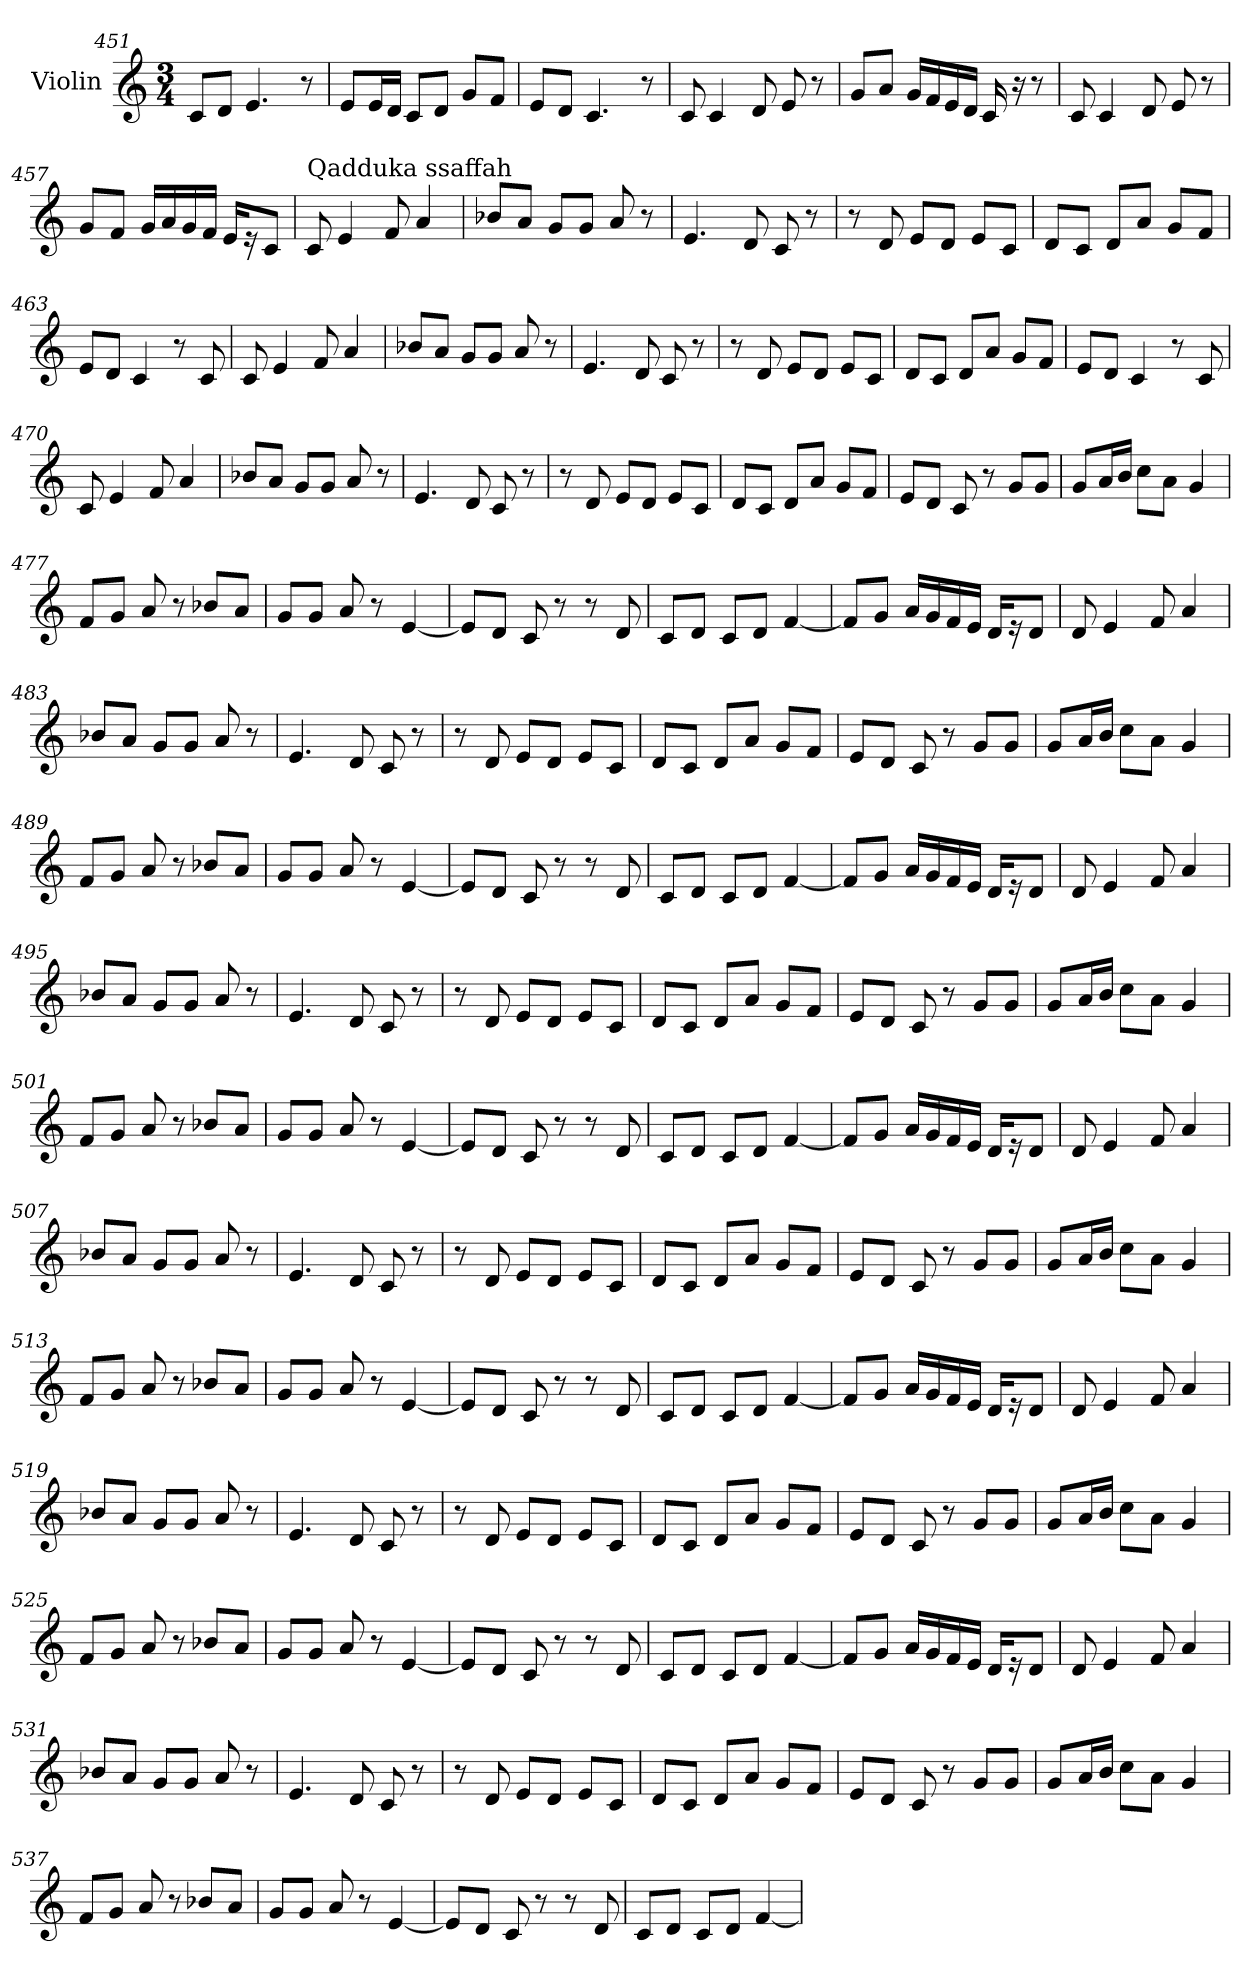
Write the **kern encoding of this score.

**kern
*part1
*staff1
*I"Violin
!!LO:LB:g=z
*clefG2
*k[]
*C:
*M3/4
=451
8c/L
8d/J
4.e/
8r
=452
8e/L
16e/L
16d/JJ
8c/L
8d/J
8g/L
8f/J
=453
8e/L
8d/J
4.c/
8r
=454
8c/
4c/
8d/
8e/
8r
=455
8g/L
8a/J
16g/LL
16f/
16e/
16d/JJ
16c/
16r
8r
=456
8c/
4c/
8d/
8e/
8r
!!LO:LB:g=z
=457
8g/L
8f/J
16g/LL
16a/
16g/
16f/JJ
16e/KL
16r
8c/J
=458
!LO:TX:a:t=Qadduka ssaffah
8c/
4e/
8f/
4a/
=459
8b-X/L
8a/J
8g/L
8g/J
8a/
8r
=460
4.e/
8d/
8c/
8r
=461
8r
8d/
8e/L
8d/J
8e/L
8c/J
=462
8d/L
8c/J
8d/L
8a/J
8g/L
8f/J
!!LO:LB:g=z
=463
8e/L
8d/J
4c/
8r
8c/
=464
8c/
4e/
8f/
4a/
=465
8b-X/L
8a/J
8g/L
8g/J
8a/
8r
=466
4.e/
8d/
8c/
8r
=467
8r
8d/
8e/L
8d/J
8e/L
8c/J
=468
8d/L
8c/J
8d/L
8a/J
8g/L
8f/J
!!LO:LB:g=z
=469
8e/L
8d/J
4c/
8r
8c/
=470
8c/
4e/
8f/
4a/
=471
8b-X/L
8a/J
8g/L
8g/J
8a/
8r
=472
4.e/
8d/
8c/
8r
=473
8r
8d/
8e/L
8d/J
8e/L
8c/J
=474
8d/L
8c/J
8d/L
8a/J
8g/L
8f/J
!!LO:LB:g=z
=475
8e/L
8d/J
8c/
8r
8g/L
8g/J
=476
8g/L
16a/L
16b/JJ
8cc\L
8a\J
4g/
=477
8f/L
8g/J
8a/
8r
8b-X/L
8a/J
=478
8g/L
8g/J
8a/
8r
[4e/
=479
8e/L]
8d/J
8c/
8r
8r
8d/
=480
8c/L
8d/J
8c/L
8d/J
[4f/
!!LO:PB:g=z
=481
8f/L]
8g/J
16a/LL
16g/
16f/
16e/JJ
16d/KL
16r
8d/J
=482
8d/
4e/
8f/
4a/
=483
8b-X/L
8a/J
8g/L
8g/J
8a/
8r
=484
4.e/
8d/
8c/
8r
=485
8r
8d/
8e/L
8d/J
8e/L
8c/J
=486
8d/L
8c/J
8d/L
8a/J
8g/L
8f/J
!!LO:LB:g=z
=487
8e/L
8d/J
8c/
8r
8g/L
8g/J
=488
8g/L
16a/L
16b/JJ
8cc\L
8a\J
4g/
=489
8f/L
8g/J
8a/
8r
8b-X/L
8a/J
=490
8g/L
8g/J
8a/
8r
[4e/
=491
8e/L]
8d/J
8c/
8r
8r
8d/
=492
8c/L
8d/J
8c/L
8d/J
[4f/
!!LO:LB:g=z
=493
8f/L]
8g/J
16a/LL
16g/
16f/
16e/JJ
16d/KL
16r
8d/J
=494
8d/
4e/
8f/
4a/
=495
8b-X/L
8a/J
8g/L
8g/J
8a/
8r
=496
4.e/
8d/
8c/
8r
=497
8r
8d/
8e/L
8d/J
8e/L
8c/J
=498
8d/L
8c/J
8d/L
8a/J
8g/L
8f/J
!!LO:LB:g=z
=499
8e/L
8d/J
8c/
8r
8g/L
8g/J
=500
8g/L
16a/L
16b/JJ
8cc\L
8a\J
4g/
=501
8f/L
8g/J
8a/
8r
8b-X/L
8a/J
=502
8g/L
8g/J
8a/
8r
[4e/
=503
8e/L]
8d/J
8c/
8r
8r
8d/
=504
8c/L
8d/J
8c/L
8d/J
[4f/
!!LO:LB:g=z
=505
8f/L]
8g/J
16a/LL
16g/
16f/
16e/JJ
16d/KL
16r
8d/J
=506
8d/
4e/
8f/
4a/
=507
8b-X/L
8a/J
8g/L
8g/J
8a/
8r
=508
4.e/
8d/
8c/
8r
=509
8r
8d/
8e/L
8d/J
8e/L
8c/J
=510
8d/L
8c/J
8d/L
8a/J
8g/L
8f/J
!!LO:LB:g=z
=511
8e/L
8d/J
8c/
8r
8g/L
8g/J
=512
8g/L
16a/L
16b/JJ
8cc\L
8a\J
4g/
=513
8f/L
8g/J
8a/
8r
8b-X/L
8a/J
=514
8g/L
8g/J
8a/
8r
[4e/
=515
8e/L]
8d/J
8c/
8r
8r
8d/
=516
8c/L
8d/J
8c/L
8d/J
[4f/
!!LO:LB:g=z
=517
8f/L]
8g/J
16a/LL
16g/
16f/
16e/JJ
16d/KL
16r
8d/J
=518
8d/
4e/
8f/
4a/
=519
8b-X/L
8a/J
8g/L
8g/J
8a/
8r
=520
4.e/
8d/
8c/
8r
=521
8r
8d/
8e/L
8d/J
8e/L
8c/J
=522
8d/L
8c/J
8d/L
8a/J
8g/L
8f/J
!!LO:LB:g=z
=523
8e/L
8d/J
8c/
8r
8g/L
8g/J
=524
8g/L
16a/L
16b/JJ
8cc\L
8a\J
4g/
=525
8f/L
8g/J
8a/
8r
8b-X/L
8a/J
=526
8g/L
8g/J
8a/
8r
[4e/
=527
8e/L]
8d/J
8c/
8r
8r
8d/
=528
8c/L
8d/J
8c/L
8d/J
[4f/
!!LO:PB:g=z
=529
8f/L]
8g/J
16a/LL
16g/
16f/
16e/JJ
16d/KL
16r
8d/J
=530
8d/
4e/
8f/
4a/
=531
8b-X/L
8a/J
8g/L
8g/J
8a/
8r
=532
4.e/
8d/
8c/
8r
=533
8r
8d/
8e/L
8d/J
8e/L
8c/J
=534
8d/L
8c/J
8d/L
8a/J
8g/L
8f/J
!!LO:LB:g=z
=535
8e/L
8d/J
8c/
8r
8g/L
8g/J
=536
8g/L
16a/L
16b/JJ
8cc\L
8a\J
4g/
=537
8f/L
8g/J
8a/
8r
8b-X/L
8a/J
=538
8g/L
8g/J
8a/
8r
[4e/
=539
8e/L]
8d/J
8c/
8r
8r
8d/
=540
8c/L
8d/J
8c/L
8d/J
[4f/
=
*-
